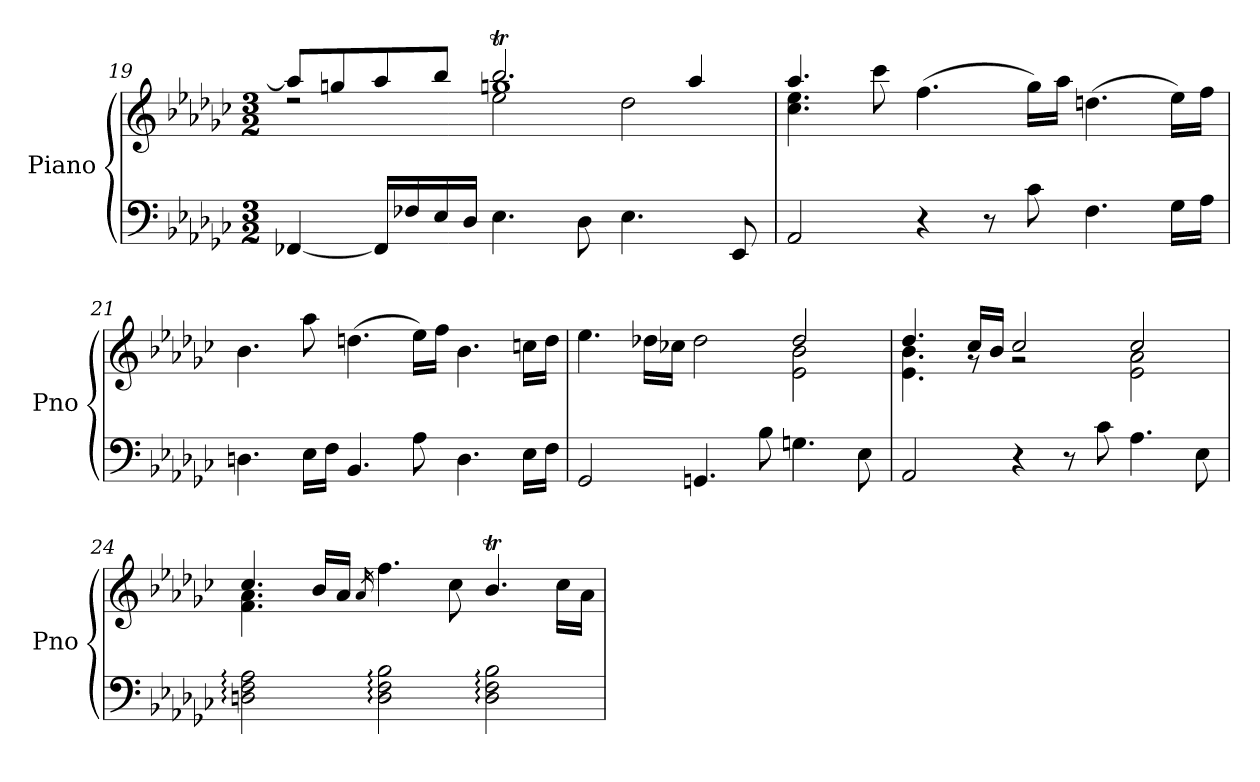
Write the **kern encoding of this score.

**kern	**kern
*part1	*part1
*staff2	*staff1
*I"Piano	*
*I'Pno	*
*clefF4	*clefG2
*k[b-e-a-d-g-c-]	*k[b-e-a-d-g-c-]
*M3/2	*M3/2
=19	=19
*	*^
*	*	*^
[4FF-X/	8aa-/L]	2rdd	2ryy
.	8ggn/	.	.
16FF-/LL]	8aa-/	.	.
16F-X/	.	.	.
16E-/	8bb-/J	.	.
16D-/JJ	.	.	.
4.E-\	2.bb-t/	2ee-\	1ggn
8D-\	.	.	.
4.E-\	.	2dd-\	.
.	4aa-/	.	.
8EE-/	.	.	.
*	*	*v	*v
=20	=20	=20
2AA-/	4.aa-/	4.cc-\ 4.ee-\
.	8ccc-\	1ryy
4r	(4.ff\	.
8r	.	.
8c-\	16gg-\LL)	.
.	16aa-\JJ	.
4.F\	(4.ddn\	.
16G-\LL	16ee-\LL)	8ryy
16A-\JJ	16ff\JJ	.
*	*v	*v
!!LO:LB:g=z
=21	=21
4.Dn\	4.b-\
16E-\LL	8aa-\
16F\JJ	.
4.BB-/	(4.ddn\
8A-\	16ee-\LL)
.	16ff\JJ
4.D\	4.b-\
16E-\LL	16ccn\LL
16F\JJ	16dd\JJ
=22	=22
*	*^
2GG-/	4.ee-\	1ryy
.	16dd-X\LL	.
.	16cc-X\JJ	.
4.GGn/	2dd-\	.
8B-\	.	.
4.Gn\	2dd-:/	2e-\ 2b-\
8E-\	.	.
=23	=23	=23
2AA-/	4.dd-/	4.e-\ 4.b-\
.	16cc-/LL	8rg
.	16b-/JJ	.
4r	2cc-/	2rg
8r	.	.
8c-\	.	.
4.A-\	2cc-/	2e-\ 2a-\
8E-\	.	.
=24	=24	=24
2Dn\: 2F\: 2A-\:	4.cc-:/	4.f\ 4.a-\
.	16b-/LL	1ryy
.	16a-/JJ	.
.	16qa-/	.
2D\: 2F\: 2B-\:	4.ff\	.
.	8cc-\	.
2D\: 2F\: 2B-\:	4.b-t/	.
.	16cc-\LL	8ryy
.	16a-\JJ	.
*	*v	*v
=	=
*-	*-
